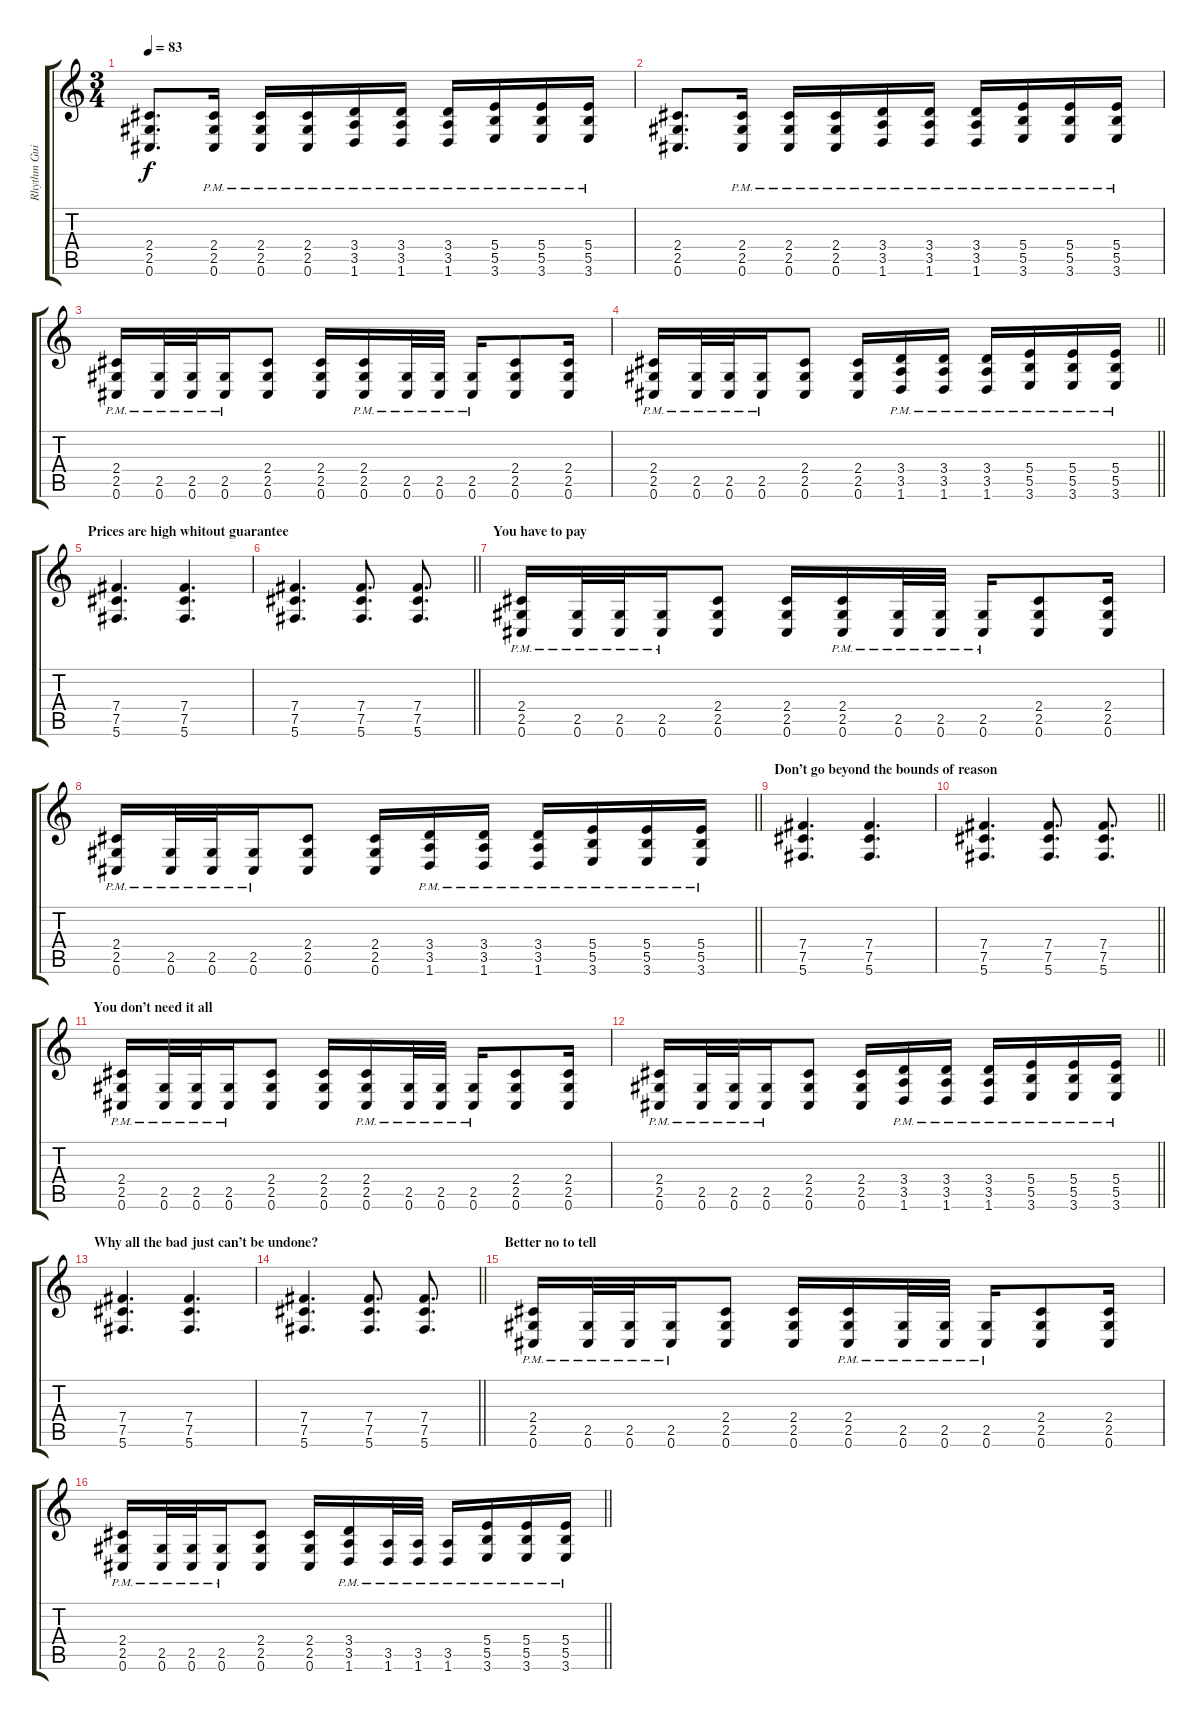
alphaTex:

\track ("Rhythm Guitar" "Rhythm Gui") {instrument overdrivenguitar}
\staff {score tabs}
\tuning (Db4 Ab3 E3 B2 Gb2 Db2) {hide}
\ts (3 4)
\tempo 83
\clef g2
\ks c
(2.4 2.5 0.6).8{d dy f} (2.4{pm} 2.5{pm} 0.6{pm}).16 (2.4{pm} 2.5{pm} 0.6{pm}).16 (2.4{pm} 2.5{pm} 0.6{pm}).16 (3.4{pm} 3.5{pm} 1.6{pm}).16 (3.4{pm} 3.5{pm} 1.6{pm}).16 (3.4{pm} 3.5{pm} 1.6{pm}).16 (5.4{pm} 5.5{pm} 3.6{pm}).16 (5.4{pm} 5.5{pm} 3.6{pm}).16 (5.4{pm} 5.5{pm} 3.6{pm}).16 |
(2.4 2.5 0.6).8{d} (2.4{pm} 2.5{pm} 0.6{pm}).16 (2.4{pm} 2.5{pm} 0.6{pm}).16 (2.4{pm} 2.5{pm} 0.6{pm}).16 (3.4{pm} 3.5{pm} 1.6{pm}).16 (3.4{pm} 3.5{pm} 1.6{pm}).16 (3.4{pm} 3.5{pm} 1.6{pm}).16 (5.4{pm} 5.5{pm} 3.6{pm}).16 (5.4{pm} 5.5{pm} 3.6{pm}).16 (5.4{pm} 5.5{pm} 3.6{pm}).16 |
(2.4{pm} 2.5{pm} 0.6{pm}).16 (2.5{pm} 0.6{pm}).32 (2.5{pm} 0.6{pm}).32 (2.5{pm} 0.6{pm}).16 (2.4 2.5 0.6).8 (2.4 2.5 0.6).16 (2.4{pm} 2.5{pm} 0.6{pm}).16 (2.5{pm} 0.6{pm}).32 (2.5{pm} 0.6{pm}).32 (2.5{pm} 0.6{pm}).16 (2.4 2.5 0.6).8 (2.4 2.5 0.6).16 |
\barLineRight lightlight
(2.4{pm} 2.5{pm} 0.6{pm}).16 (2.5{pm} 0.6{pm}).32 (2.5{pm} 0.6{pm}).32 (2.5{pm} 0.6{pm}).16 (2.4 2.5 0.6).8 (2.4 2.5 0.6).16 (3.4{pm} 3.5{pm} 1.6{pm}).16 (3.4{pm} 3.5{pm} 1.6{pm}).16 (3.4{pm} 3.5{pm} 1.6{pm}).16 (5.4{pm} 5.5{pm} 3.6{pm}).16 (5.4{pm} 5.5{pm} 3.6{pm}).16 (5.4{pm} 5.5{pm} 3.6{pm}).16 |
\section ("" "Prices are high whitout guarantee")
(7.4 7.5 5.6).4{d} (7.4 7.5 5.6).4{d} |
\barLineRight lightlight
(7.4 7.5 5.6).4{d} (7.4 7.5 5.6).8{d} (7.4 7.5 5.6).8{d} |
\section ("" "You have to pay")
(2.4{pm} 2.5{pm} 0.6{pm}).16 (2.5{pm} 0.6{pm}).32 (2.5{pm} 0.6{pm}).32 (2.5{pm} 0.6{pm}).16 (2.4 2.5 0.6).8 (2.4 2.5 0.6).16 (2.4{pm} 2.5{pm} 0.6{pm}).16 (2.5{pm} 0.6{pm}).32 (2.5{pm} 0.6{pm}).32 (2.5{pm} 0.6{pm}).16 (2.4 2.5 0.6).8 (2.4 2.5 0.6).16 |
\barLineRight lightlight
(2.4{pm} 2.5{pm} 0.6{pm}).16 (2.5{pm} 0.6{pm}).32 (2.5{pm} 0.6{pm}).32 (2.5{pm} 0.6{pm}).16 (2.4 2.5 0.6).8 (2.4 2.5 0.6).16 (3.4{pm} 3.5{pm} 1.6{pm}).16 (3.4{pm} 3.5{pm} 1.6{pm}).16 (3.4{pm} 3.5{pm} 1.6{pm}).16 (5.4{pm} 5.5{pm} 3.6{pm}).16 (5.4{pm} 5.5{pm} 3.6{pm}).16 (5.4{pm} 5.5{pm} 3.6{pm}).16 |
\section ("" "Don’t go beyond the bounds of reason")
(7.4 7.5 5.6).4{d} (7.4 7.5 5.6).4{d} |
\barLineRight lightlight
(7.4 7.5 5.6).4{d} (7.4 7.5 5.6).8{d} (7.4 7.5 5.6).8{d} |
\section ("" "You don’t need it all")
(2.4{pm} 2.5{pm} 0.6{pm}).16 (2.5{pm} 0.6{pm}).32 (2.5{pm} 0.6{pm}).32 (2.5{pm} 0.6{pm}).16 (2.4 2.5 0.6).8 (2.4 2.5 0.6).16 (2.4{pm} 2.5{pm} 0.6{pm}).16 (2.5{pm} 0.6{pm}).32 (2.5{pm} 0.6{pm}).32 (2.5{pm} 0.6{pm}).16 (2.4 2.5 0.6).8 (2.4 2.5 0.6).16 |
\barLineRight lightlight
(2.4{pm} 2.5{pm} 0.6{pm}).16 (2.5{pm} 0.6{pm}).32 (2.5{pm} 0.6{pm}).32 (2.5{pm} 0.6{pm}).16 (2.4 2.5 0.6).8 (2.4 2.5 0.6).16 (3.4{pm} 3.5{pm} 1.6{pm}).16 (3.4{pm} 3.5{pm} 1.6{pm}).16 (3.4{pm} 3.5{pm} 1.6{pm}).16 (5.4{pm} 5.5{pm} 3.6{pm}).16 (5.4{pm} 5.5{pm} 3.6{pm}).16 (5.4{pm} 5.5{pm} 3.6{pm}).16 |
\section ("" "Why all the bad just can’t be undone?")
(7.4 7.5 5.6).4{d} (7.4 7.5 5.6).4{d} |
\barLineRight lightlight
(7.4 7.5 5.6).4{d} (7.4 7.5 5.6).8{d} (7.4 7.5 5.6).8{d} |
\section ("" "Better no to tell")
(2.4{pm} 2.5{pm} 0.6{pm}).16 (2.5{pm} 0.6{pm}).32 (2.5{pm} 0.6{pm}).32 (2.5{pm} 0.6{pm}).16 (2.4 2.5 0.6).8 (2.4 2.5 0.6).16 (2.4{pm} 2.5{pm} 0.6{pm}).16 (2.5{pm} 0.6{pm}).32 (2.5{pm} 0.6{pm}).32 (2.5{pm} 0.6{pm}).16 (2.4 2.5 0.6).8 (2.4 2.5 0.6).16 |
\barLineRight lightlight
(2.4{pm} 2.5{pm} 0.6{pm}).16 (2.5{pm} 0.6{pm}).32 (2.5{pm} 0.6{pm}).32 (2.5{pm} 0.6{pm}).16 (2.4 2.5 0.6).8 (2.4 2.5 0.6).16 (3.4{pm} 3.5{pm} 1.6{pm}).16 (3.5{pm} 1.6{pm}).32 (3.5{pm} 1.6{pm}).32 (3.5{pm} 1.6{pm}).16 (5.4{pm} 5.5{pm} 3.6{pm}).16 (5.4{pm} 5.5{pm} 3.6{pm}).16 (5.4{pm} 5.5{pm} 3.6{pm}).16
